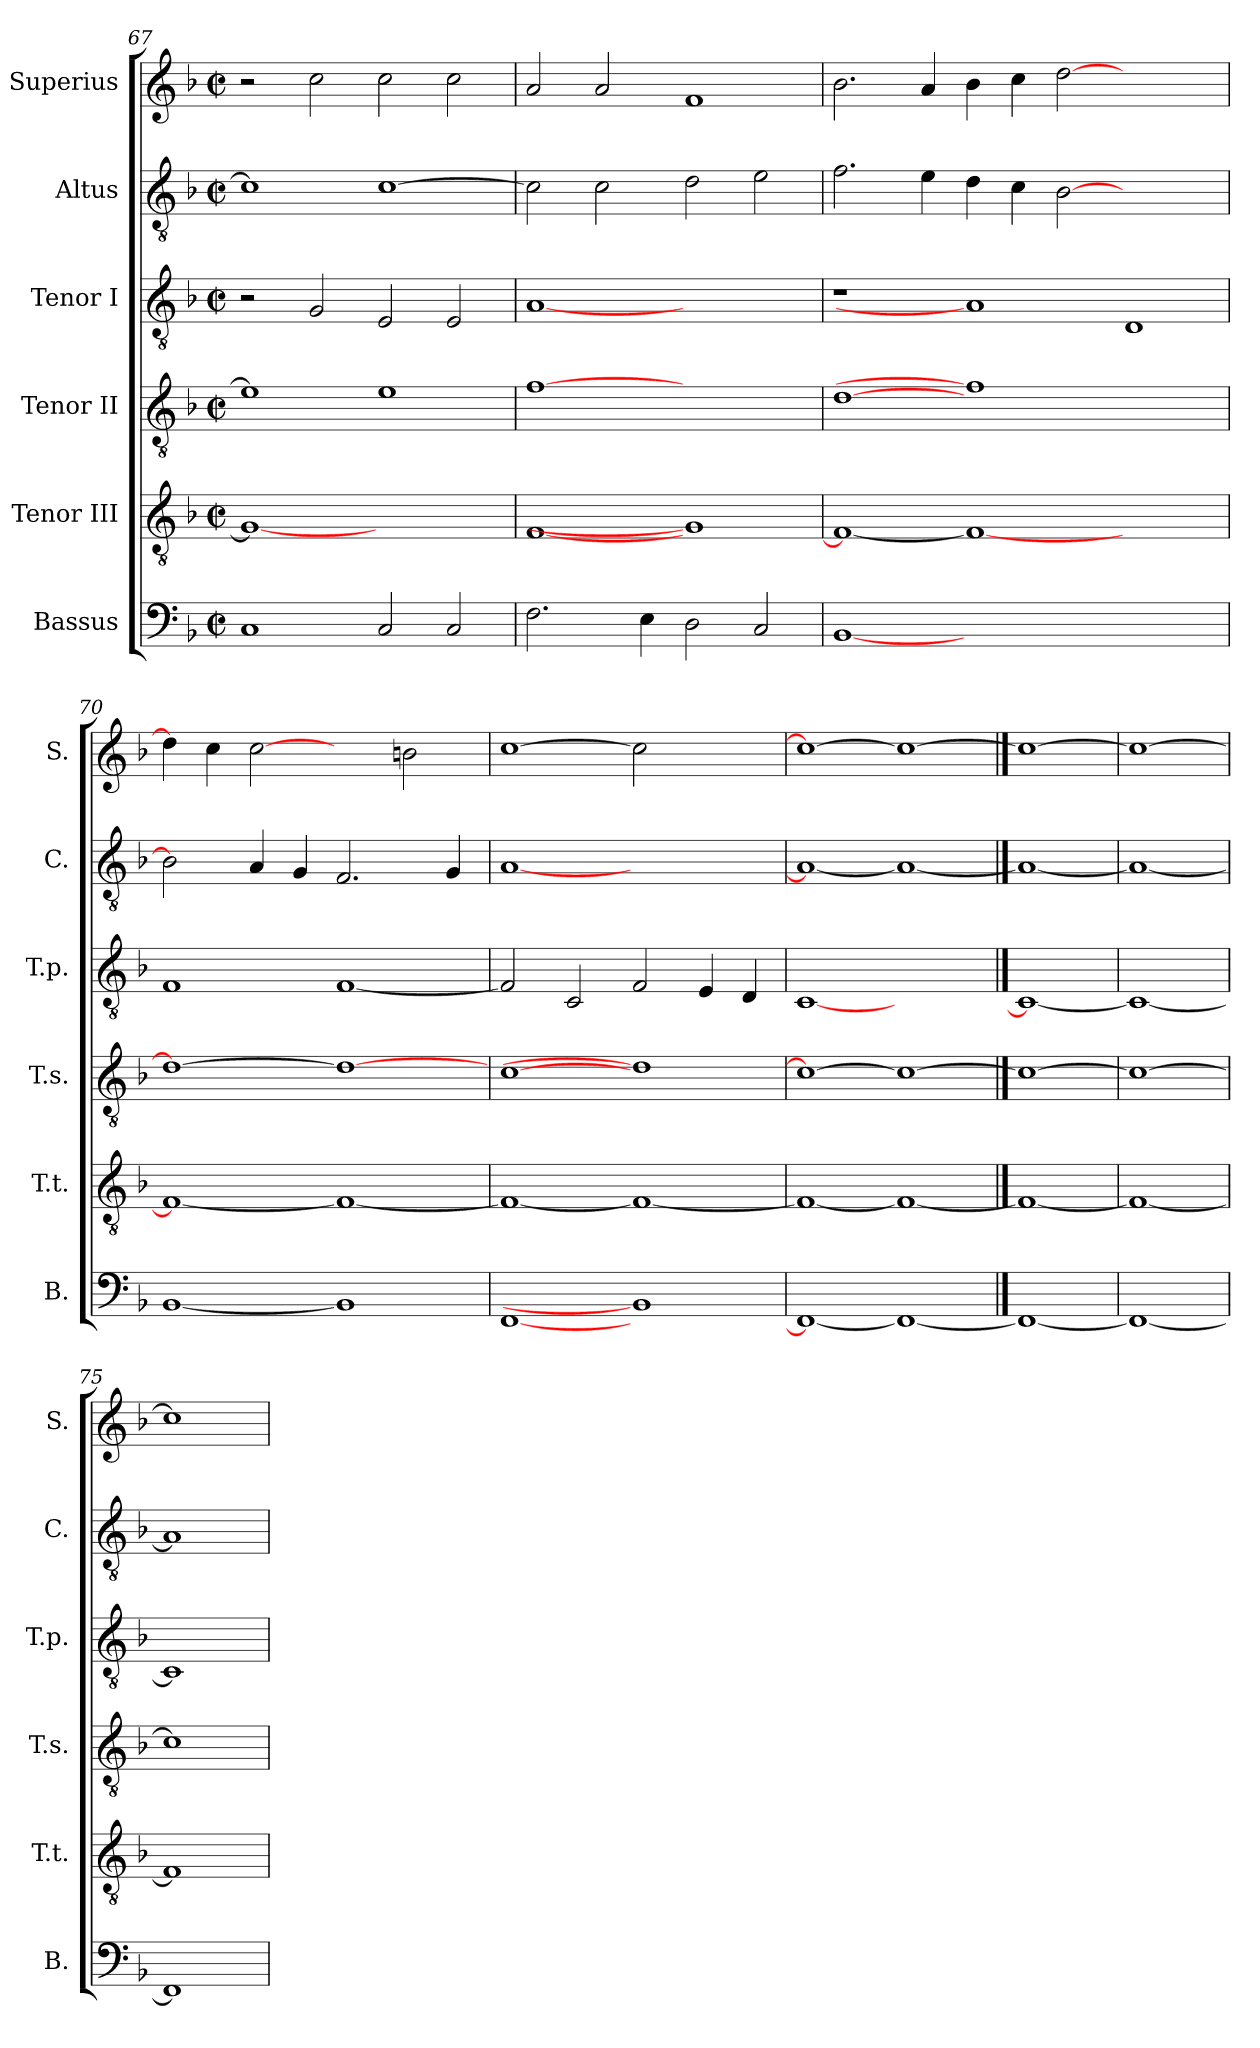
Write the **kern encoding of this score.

**kern	**kern	**kern	**kern	**kern	**kern
*part6	*part5	*part4	*part3	*part2	*part1
*staff6	*staff5	*staff4	*staff3	*staff2	*staff1
*I"Bassus	*I"Tenor III	*I"Tenor II	*I"Tenor I	*I"Altus	*I"Superius
*I'B.	*I'T.t.	*I'T.s.	*I'T.p.	*I'C.	*I'S.
!!LO:LB:g=z
*clefF4	*clefGv2	*clefGv2	*clefGv2	*clefGv2	*clefG2
*	*ITrd7c12	*ITrd7c12	*ITrd7c12	*ITrd7c12	*
*k[b-]	*k[b-]	*k[b-]	*k[b-]	*k[b-]	*k[b-]
*F:	*F:	*F:	*F:	*F:	*F:
*M2/2	*M2/2	*M2/2	*M2/2	*M2/2	*M2/2
*met(c|)	*met(c|)	*met(c|)	*met(c|)	*met(c|)	*met(c|)
=67	=67	=67	=67	=67	=67
1Ci	1GGi_<	1Ei]	2r	1Ci]	2r
.	.	.	2GGi/	.	2cci\
2Ci/	1ryy	1Ei	2EEi/	[>1Ci	2cci\
2Ci/	.	.	2EEi/	.	2cci\
=68	=68	=68	=68	=68	=68
2.Fi\	[<1FFi	[1Fi	[1AAi	2Ci\]	2ai/
.	.	.	.	2Ci\	2ai/
4Ei\	.	.	.	.	.
2Di\	1GGi]	1ryy	1ryy	2Di\	1fi
2Ci/	.	.	.	2Ei\	.
=69	=69	=69	=69	=69	=69
[1BB-i	1FFi_<	[>1Di	1r	2.Fi\	2.b-i\
.	.	.	.	4Ei\	4ai/
0ryy	1FFi_	1Fi]	1AAi]	4Di\	4b-i\
.	.	.	.	4Ci\	4cci\
.	.	.	.	[>2BB-i\	[>2ddi\
.	1ryy	1ryy	1DDi	1ryy	1ryy
!!LO:PB:g=z
=70	=70	=70	=70	=70	=70
[1BB-i	1FFi_<	1Di_>	1FFi	2BB-i\]	4ddi\]
.	.	.	.	.	4cci\
.	.	.	.	4AAi/	[2cci
.	.	.	.	4GGi/	.
1BB-i]	1FFi_	1Di_	[<1FFi	2.FFi/	2ryy
.	.	.	.	.	2bni\
.	.	.	.	4GGi/	.
=71	=71	=71	=71	=71	=71
[<1FFi	1FFi_<	[>1Ci	2FFi/]	[<1AAi	[>1cci
.	.	.	2CCi/	.	.
1BB-i]	1FFi_	1Di]	2FFi/	1ryy	2cci]
.	.	.	4EEi/	.	2ryy
.	.	.	4DDi/	.	.
=72	=72	=72	=72	=72	=72
1FFi_<	1FFi_<	1Ci_>	[1CCi	1AAi_<	1cci_>
1FFi_	1FFi_	1Ci_	1ryy	1AAi_	1cci_
==73	==73	==73	==73	==73	==73
1FFi_	1FFi_	1Ci_	1CCi_	1AAi_	1cci_
=74	=74	=74	=74	=74	=74
1FFi_	1FFi_	1Ci_	1CCi_	1AAi_	1cci_
=75	=75	=75	=75	=75	=75
1FFi]	1FFi]	1Ci]	1CCi]	1AAi]	1cci]
=	=	=	=	=	=
*-	*-	*-	*-	*-	*-
